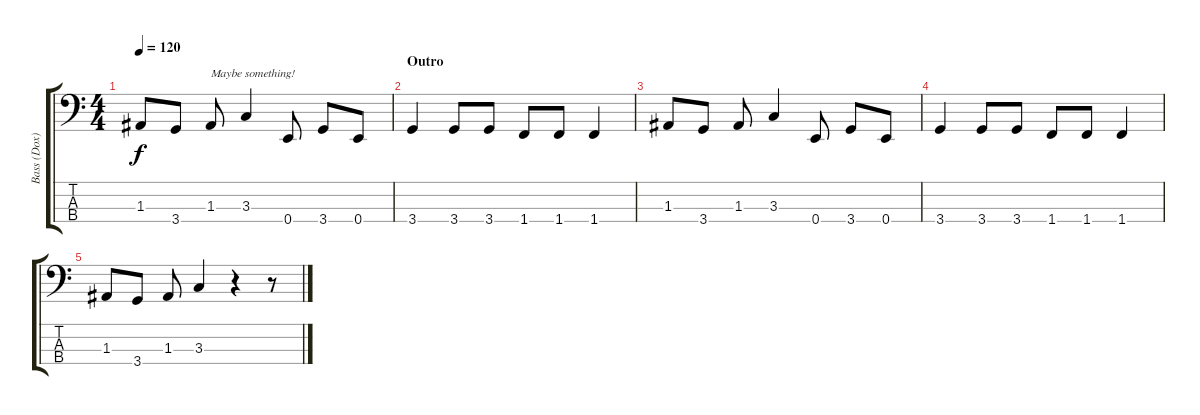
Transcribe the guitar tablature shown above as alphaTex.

\track ("Bass (Dox)" "Bass (Dox)") {instrument acousticbass}
\staff {score tabs}
\tuning (G2 D2 A1 E1) {hide}
\ts (4 4)
\tempo 120
\clef f4
\ks c
1.3.8{dy f} 3.4.8 1.3.8{txt "Maybe something!"} 3.3.4 0.4.8 3.4.8 0.4.8 |
\section ("" "Outro")
3.4.4 3.4.8 3.4.8 1.4.8 1.4.8 1.4.4 |
1.3.8 3.4.8 1.3.8 3.3.4 0.4.8 3.4.8 0.4.8 |
3.4.4 3.4.8 3.4.8 1.4.8 1.4.8 1.4.4 |
1.3.8 3.4.8 1.3.8 3.3.4 r.4 r.8
